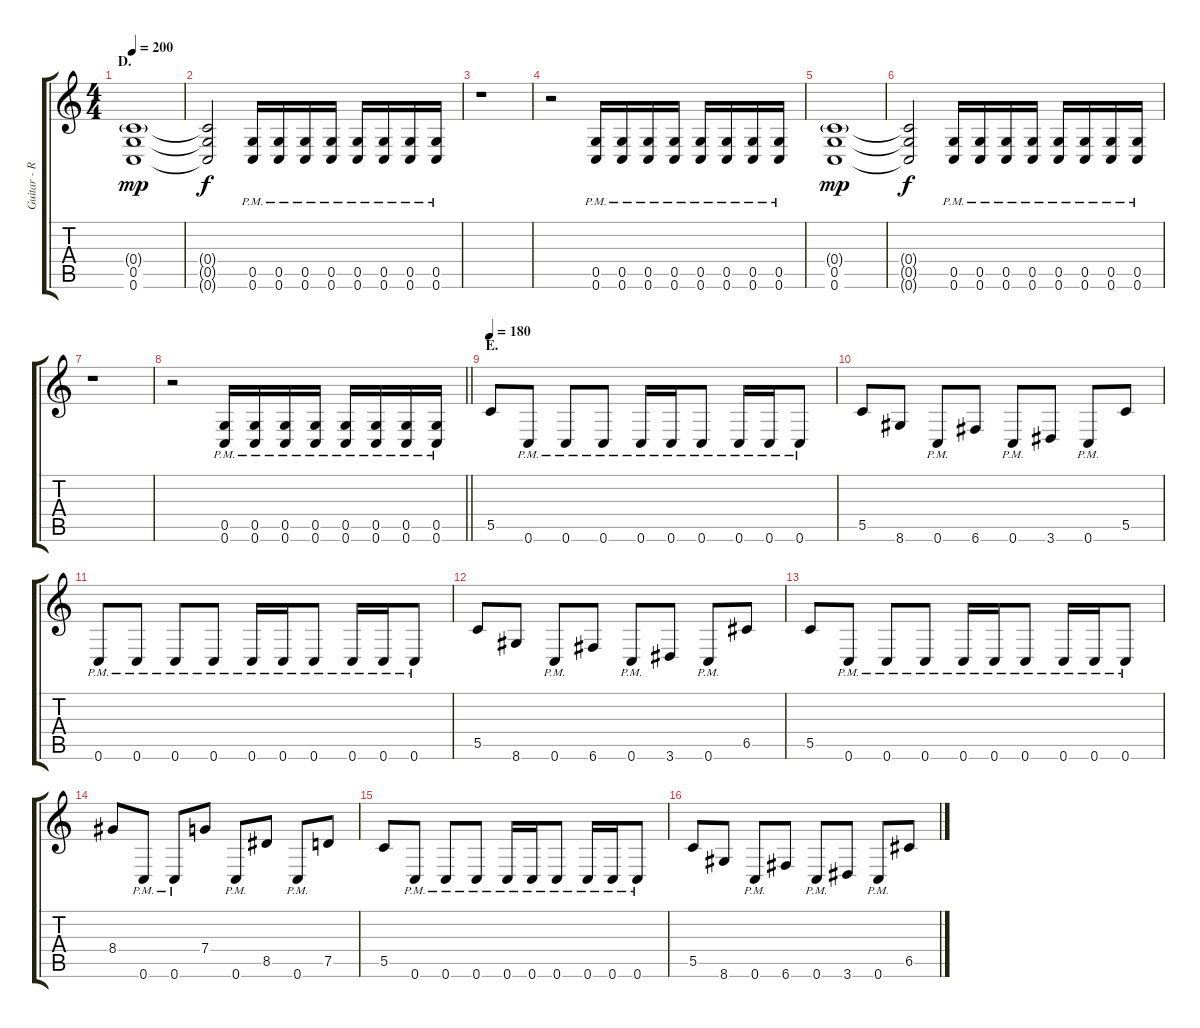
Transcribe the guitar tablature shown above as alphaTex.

\track ("Guitar - Right" "Guitar - R") {instrument distortionguitar}
\staff {score tabs}
\tuning (D4 A3 F3 C3 G2 C2) {hide}
\ts (4 4)
\section ("" "D.")
\tempo 200
\clef g2
\ks c
(0.4{g} 0.5 0.6).1{dy mp} |
(0.4{t} 0.5{t} 0.6{t}).2{dy f} (0.5{pm} 0.6{pm}).16 (0.5{pm} 0.6{pm}).16 (0.5{pm} 0.6{pm}).16 (0.5{pm} 0.6{pm}).16 (0.5{pm} 0.6{pm}).16 (0.5{pm} 0.6{pm}).16 (0.5{pm} 0.6{pm}).16 (0.5{pm} 0.6{pm}).16 |
r.1 |
r.2 (0.5{pm} 0.6{pm}).16 (0.5{pm} 0.6{pm}).16 (0.5{pm} 0.6{pm}).16 (0.5{pm} 0.6{pm}).16 (0.5{pm} 0.6{pm}).16 (0.5{pm} 0.6{pm}).16 (0.5{pm} 0.6{pm}).16 (0.5{pm} 0.6{pm}).16 |
(0.4{g} 0.5 0.6).1{dy mp} |
(0.4{t} 0.5{t} 0.6{t}).2{dy f} (0.5{pm} 0.6{pm}).16 (0.5{pm} 0.6{pm}).16 (0.5{pm} 0.6{pm}).16 (0.5{pm} 0.6{pm}).16 (0.5{pm} 0.6{pm}).16 (0.5{pm} 0.6{pm}).16 (0.5{pm} 0.6{pm}).16 (0.5{pm} 0.6{pm}).16 |
r.1 |
\barLineRight lightlight
r.2 (0.5{pm} 0.6{pm}).16 (0.5{pm} 0.6{pm}).16 (0.5{pm} 0.6{pm}).16 (0.5{pm} 0.6{pm}).16 (0.5{pm} 0.6{pm}).16 (0.5{pm} 0.6{pm}).16 (0.5{pm} 0.6{pm}).16 (0.5{pm} 0.6{pm}).16 |
\section ("" "E.")
\tempo 180
5.5.8 0.6{pm}.8 0.6{pm}.8 0.6{pm}.8 0.6{pm}.16 0.6{pm}.16 0.6{pm}.8 0.6{pm}.16 0.6{pm}.16 0.6{pm}.8 |
5.5.8 8.6.8 0.6{pm}.8 6.6.8 0.6{pm}.8 3.6.8 0.6{pm}.8 5.5.8 |
0.6{pm}.8 0.6{pm}.8 0.6{pm}.8 0.6{pm}.8 0.6{pm}.16 0.6{pm}.16 0.6{pm}.8 0.6{pm}.16 0.6{pm}.16 0.6{pm}.8 |
5.5.8 8.6.8 0.6{pm}.8 6.6.8 0.6{pm}.8 3.6.8 0.6{pm}.8 6.5.8 |
5.5.8 0.6{pm}.8 0.6{pm}.8 0.6{pm}.8 0.6{pm}.16 0.6{pm}.16 0.6{pm}.8 0.6{pm}.16 0.6{pm}.16 0.6{pm}.8 |
8.4.8 0.6{pm}.8 0.6{pm}.8 7.4.8 0.6{pm}.8 8.5.8 0.6{pm}.8 7.5.8 |
5.5.8 0.6{pm}.8 0.6{pm}.8 0.6{pm}.8 0.6{pm}.16 0.6{pm}.16 0.6{pm}.8 0.6{pm}.16 0.6{pm}.16 0.6{pm}.8 |
5.5.8 8.6.8 0.6{pm}.8 6.6.8 0.6{pm}.8 3.6.8 0.6{pm}.8 6.5.8
